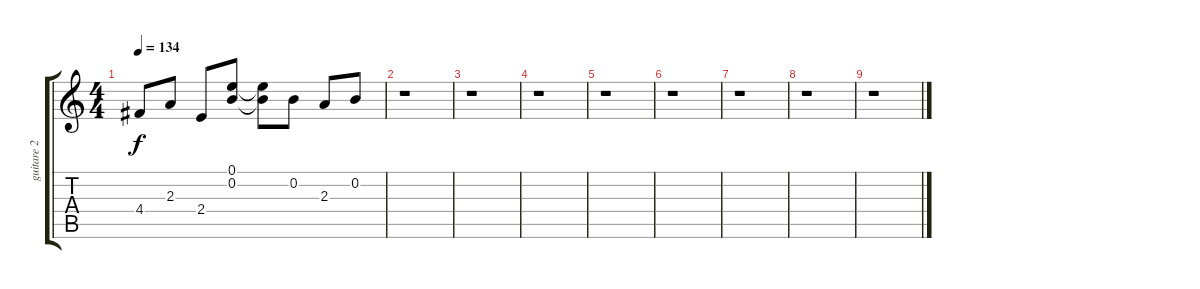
\track ("guitare 2 (clean)" "guitare 2 ") {instrument electricguitarclean}
\staff {score tabs}
\tuning (E4 B3 G3 D3 A2 E2) {hide}
\ts (4 4)
\tempo 134
\clef g2
\ks c
4.4.8{dy f} 2.3.8 2.4.8 (0.1 0.2).8 (0.1{t} 0.2{t}).8 0.2.8 2.3.8 0.2.8 |
r.1 |
r.1 |
r.1 |
r.1 |
r.1 |
r.1 |
r.1 |
r.1
